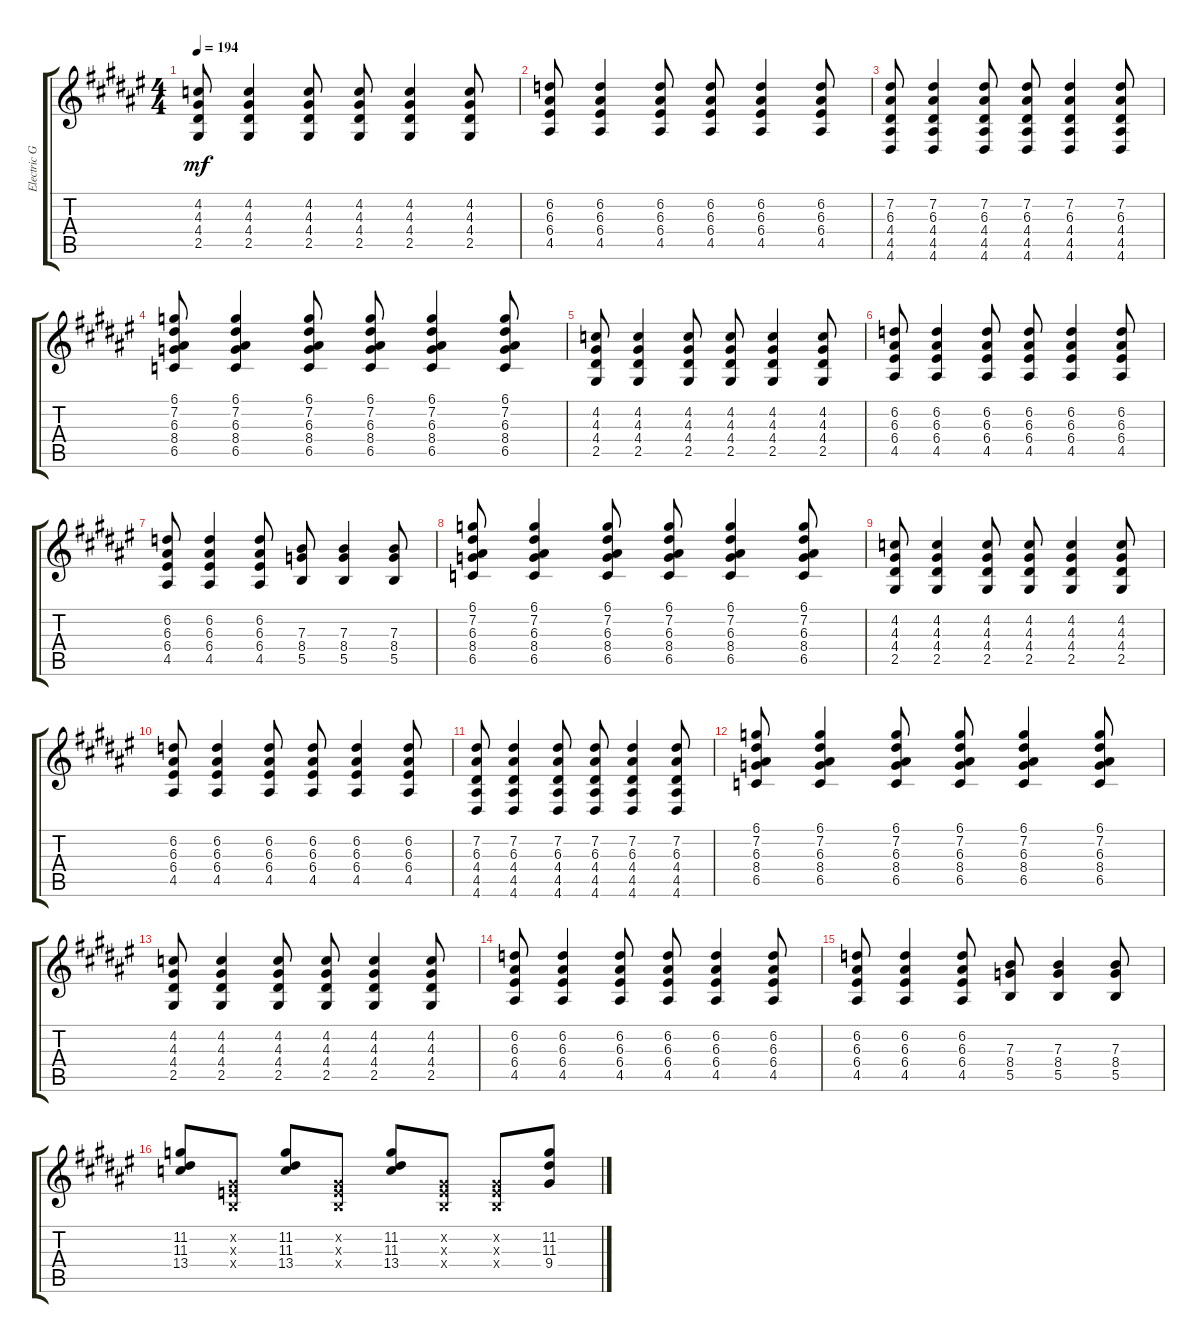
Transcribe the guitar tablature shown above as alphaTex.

\track ("Electric Guitar II <麗>" "Electric G") {instrument distortionguitar}
\staff {score tabs}
\tuning (Db4 Ab3 E3 B2 Gb2 B1) {hide}
\ts (4 4)
\tempo 194
\clef g2
\ks f#
(4.2 4.3 4.4 2.5).8{dy mf} (4.2 4.3 4.4 2.5).4 (4.2 4.3 4.4 2.5).8 (4.2 4.3 4.4 2.5).8 (4.2 4.3 4.4 2.5).4 (4.2 4.3 4.4 2.5).8 |
(6.2 6.3 6.4 4.5).8 (6.2 6.3 6.4 4.5).4 (6.2 6.3 6.4 4.5).8 (6.2 6.3 6.4 4.5).8 (6.2 6.3 6.4 4.5).4 (6.2 6.3 6.4 4.5).8 |
(7.2 6.3 4.4 4.5 4.6).8 (7.2 6.3 4.4 4.5 4.6).4 (7.2 6.3 4.4 4.5 4.6).8 (7.2 6.3 4.4 4.5 4.6).8 (7.2 6.3 4.4 4.5 4.6).4 (7.2 6.3 4.4 4.5 4.6).8 |
(6.1 7.2 6.3 8.4 6.5).8 (6.1 7.2 6.3 8.4 6.5).4 (6.1 7.2 6.3 8.4 6.5).8 (6.1 7.2 6.3 8.4 6.5).8 (6.1 7.2 6.3 8.4 6.5).4 (6.1 7.2 6.3 8.4 6.5).8 |
(4.2 4.3 4.4 2.5).8 (4.2 4.3 4.4 2.5).4 (4.2 4.3 4.4 2.5).8 (4.2 4.3 4.4 2.5).8 (4.2 4.3 4.4 2.5).4 (4.2 4.3 4.4 2.5).8 |
(6.2 6.3 6.4 4.5).8 (6.2 6.3 6.4 4.5).4 (6.2 6.3 6.4 4.5).8 (6.2 6.3 6.4 4.5).8 (6.2 6.3 6.4 4.5).4 (6.2 6.3 6.4 4.5).8 |
(6.2 6.3 6.4 4.5).8 (6.2 6.3 6.4 4.5).4 (6.2 6.3 6.4 4.5).8 (7.3 8.4 5.5).8 (7.3 8.4 5.5).4 (7.3 8.4 5.5).8 |
(6.1 7.2 6.3 8.4 6.5).8 (6.1 7.2 6.3 8.4 6.5).4 (6.1 7.2 6.3 8.4 6.5).8 (6.1 7.2 6.3 8.4 6.5).8 (6.1 7.2 6.3 8.4 6.5).4 (6.1 7.2 6.3 8.4 6.5).8 |
(4.2 4.3 4.4 2.5).8 (4.2 4.3 4.4 2.5).4 (4.2 4.3 4.4 2.5).8 (4.2 4.3 4.4 2.5).8 (4.2 4.3 4.4 2.5).4 (4.2 4.3 4.4 2.5).8 |
(6.2 6.3 6.4 4.5).8 (6.2 6.3 6.4 4.5).4 (6.2 6.3 6.4 4.5).8 (6.2 6.3 6.4 4.5).8 (6.2 6.3 6.4 4.5).4 (6.2 6.3 6.4 4.5).8 |
(7.2 6.3 4.4 4.5 4.6).8 (7.2 6.3 4.4 4.5 4.6).4 (7.2 6.3 4.4 4.5 4.6).8 (7.2 6.3 4.4 4.5 4.6).8 (7.2 6.3 4.4 4.5 4.6).4 (7.2 6.3 4.4 4.5 4.6).8 |
(6.1 7.2 6.3 8.4 6.5).8 (6.1 7.2 6.3 8.4 6.5).4 (6.1 7.2 6.3 8.4 6.5).8 (6.1 7.2 6.3 8.4 6.5).8 (6.1 7.2 6.3 8.4 6.5).4 (6.1 7.2 6.3 8.4 6.5).8 |
(4.2 4.3 4.4 2.5).8 (4.2 4.3 4.4 2.5).4 (4.2 4.3 4.4 2.5).8 (4.2 4.3 4.4 2.5).8 (4.2 4.3 4.4 2.5).4 (4.2 4.3 4.4 2.5).8 |
(6.2 6.3 6.4 4.5).8 (6.2 6.3 6.4 4.5).4 (6.2 6.3 6.4 4.5).8 (6.2 6.3 6.4 4.5).8 (6.2 6.3 6.4 4.5).4 (6.2 6.3 6.4 4.5).8 |
(6.2 6.3 6.4 4.5).8 (6.2 6.3 6.4 4.5).4 (6.2 6.3 6.4 4.5).8 (7.3 8.4 5.5).8 (7.3 8.4 5.5).4 (7.3 8.4 5.5).8 |
\section ("" "")
(11.2 11.3 13.4).8 (0.2{x} 0.3{x} 0.4{x}).8 (11.2 11.3 13.4).8 (0.2{x} 0.3{x} 0.4{x}).8 (11.2 11.3 13.4).8 (0.2{x} 0.3{x} 0.4{x}).8 (0.2{x} 0.3{x} 0.4{x}).8 (11.2 11.3 9.4).8
